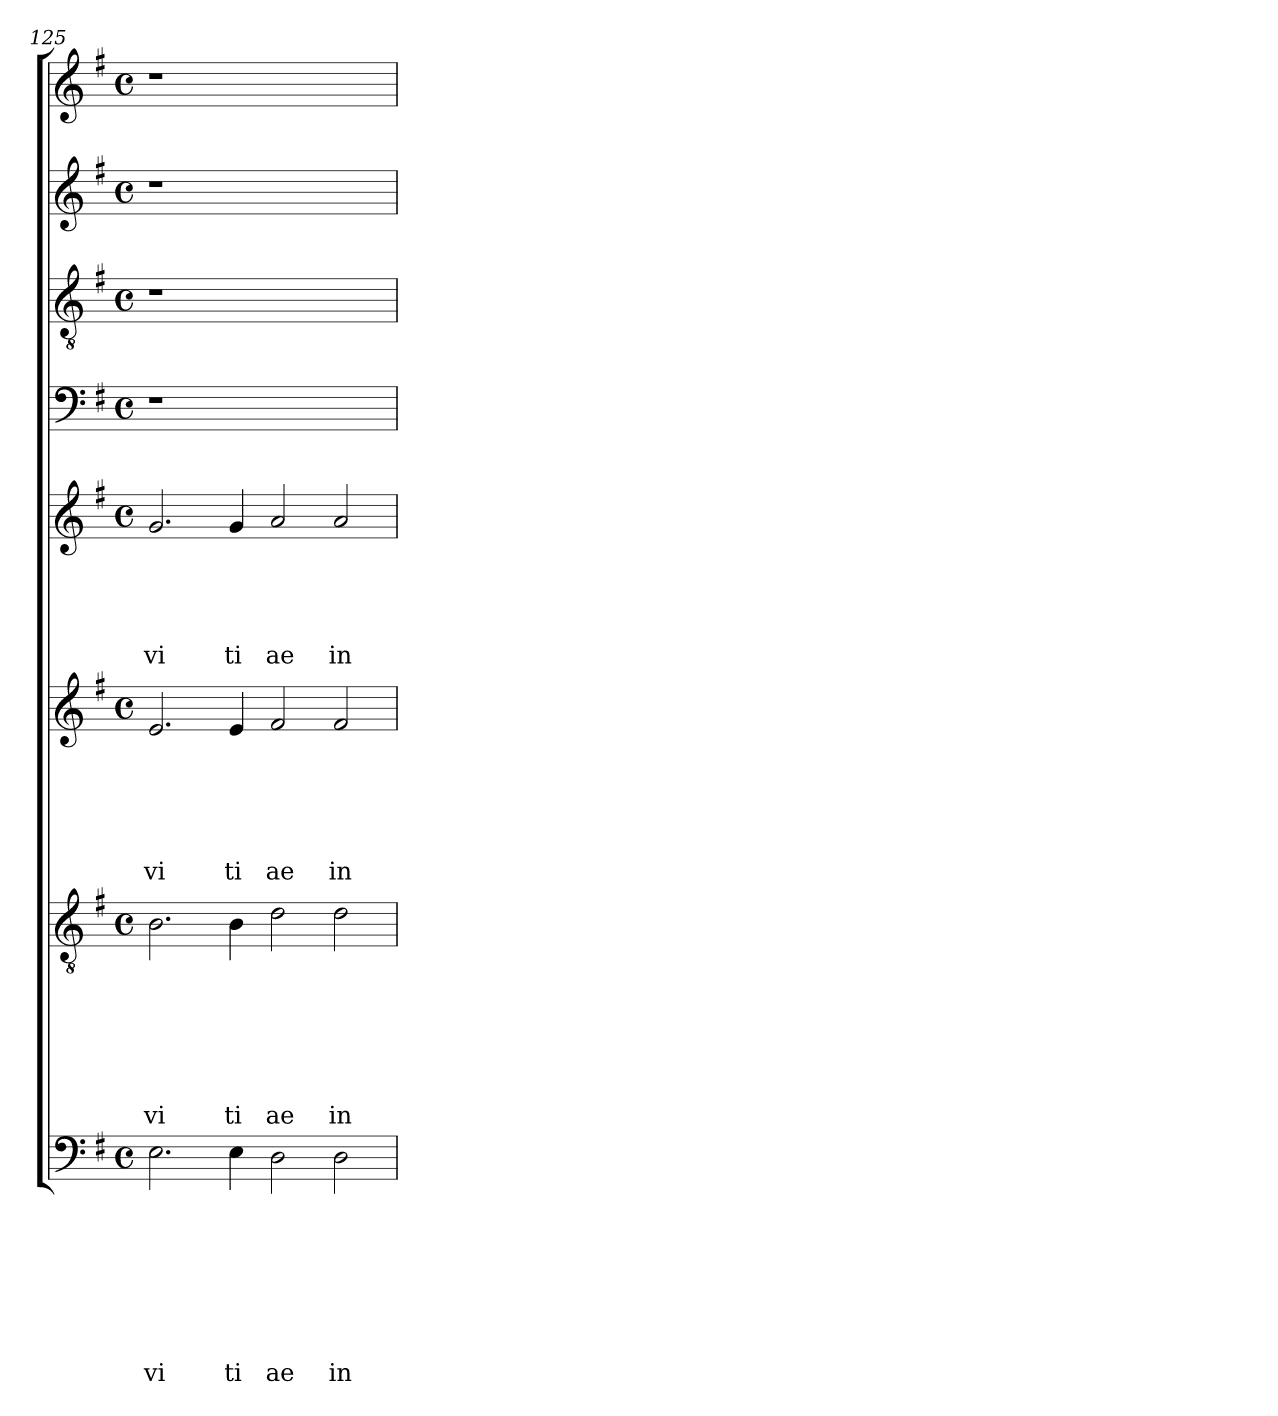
**kern	**text	**text	**text	**text	**text	**text	**text	**text	**kern	**text	**text	**text	**text	**text	**text	**text	**kern	**text	**text	**text	**text	**text	**text	**kern	**text	**text	**text	**text	**text	**kern	**kern	**kern	**kern
*part8	*part8	*part8	*part8	*part8	*part8	*part8	*part8	*part8	*part7	*part7	*part7	*part7	*part7	*part7	*part7	*part7	*part6	*part6	*part6	*part6	*part6	*part6	*part6	*part5	*part5	*part5	*part5	*part5	*part5	*part4	*part3	*part2	*part1
*staff8	*staff8	*staff8	*staff8	*staff8	*staff8	*staff8	*staff8	*staff8	*staff7	*staff7	*staff7	*staff7	*staff7	*staff7	*staff7	*staff7	*staff6	*staff6	*staff6	*staff6	*staff6	*staff6	*staff6	*staff5	*staff5	*staff5	*staff5	*staff5	*staff5	*staff4	*staff3	*staff2	*staff1
*clefF4	*	*	*	*	*	*	*	*	*clefGv2	*	*	*	*	*	*	*	*clefG2	*	*	*	*	*	*	*clefG2	*	*	*	*	*	*clefF4	*clefGv2	*clefG2	*clefG2
*k[f#]	*	*	*	*	*	*	*	*	*k[f#]	*	*	*	*	*	*	*	*k[f#]	*	*	*	*	*	*	*k[f#]	*	*	*	*	*	*k[f#]	*k[f#]	*k[f#]	*k[f#]
*G:	*	*	*	*	*	*	*	*	*G:	*	*	*	*	*	*	*	*G:	*	*	*	*	*	*	*G:	*	*	*	*	*	*G:	*G:	*G:	*G:
*M4/4	*	*	*	*	*	*	*	*	*M4/4	*	*	*	*	*	*	*	*M4/4	*	*	*	*	*	*	*M4/4	*	*	*	*	*	*M4/4	*M4/4	*M4/4	*M4/4
*met(c)	*	*	*	*	*	*	*	*	*met(c)	*	*	*	*	*	*	*	*met(c)	*	*	*	*	*	*	*met(c)	*	*	*	*	*	*met(c)	*met(c)	*met(c)	*met(c)
=125	=125	=125	=125	=125	=125	=125	=125	=125	=125	=125	=125	=125	=125	=125	=125	=125	=125	=125	=125	=125	=125	=125	=125	=125	=125	=125	=125	=125	=125	=125	=125	=125	=125
!	!	!	!	!	!	!	!	!LO:LY:b	!	!	!	!	!	!	!	!LO:LY:b	!	!	!	!	!	!	!LO:LY:b	!	!	!	!	!	!LO:LY:b	!	!	!	!
2.E\	.	.	.	.	.	.	.	vi	2.B\	.	.	.	.	.	.	vi	2.e/	.	.	.	.	.	vi	2.g/	.	.	.	.	vi	1r	1r	1r	1r
!	!	!	!	!	!	!	!	!LO:LY:b	!	!	!	!	!	!	!	!LO:LY:b	!	!	!	!	!	!	!LO:LY:b	!	!	!	!	!	!LO:LY:b	!	!	!	!
4E\	.	.	.	.	.	.	.	ti	4B\	.	.	.	.	.	.	ti	4e/	.	.	.	.	.	ti	4g/	.	.	.	.	ti	.	.	.	.
!	!	!	!	!	!	!	!	!LO:LY:b	!	!	!	!	!	!	!	!LO:LY:b	!	!	!	!	!	!	!LO:LY:b	!	!	!	!	!	!LO:LY:b	!	!	!	!
2D\	.	.	.	.	.	.	.	ae	2d\	.	.	.	.	.	.	ae	2f#/	.	.	.	.	.	ae	2a/	.	.	.	.	ae	1ryy	1ryy	1ryy	1ryy
!	!	!	!	!	!	!	!	!LO:LY:b	!	!	!	!	!	!	!	!LO:LY:b	!	!	!	!	!	!	!LO:LY:b	!	!	!	!	!	!LO:LY:b	!	!	!	!
2D\	.	.	.	.	.	.	.	in	2d\	.	.	.	.	.	.	in	2f#/	.	.	.	.	.	in	2a/	.	.	.	.	in	.	.	.	.
=	=	=	=	=	=	=	=	=	=	=	=	=	=	=	=	=	=	=	=	=	=	=	=	=	=	=	=	=	=	=	=	=	=
*-	*-	*-	*-	*-	*-	*-	*-	*-	*-	*-	*-	*-	*-	*-	*-	*-	*-	*-	*-	*-	*-	*-	*-	*-	*-	*-	*-	*-	*-	*-	*-	*-	*-
